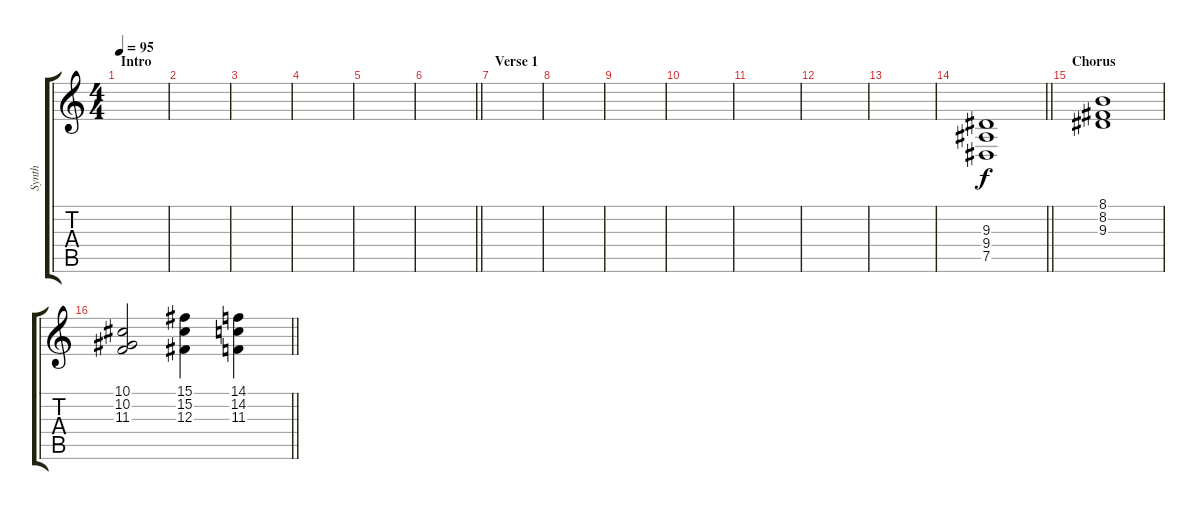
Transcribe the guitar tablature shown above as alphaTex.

\track ("Synth" "Synth") {instrument tremolostrings}
\staff {score tabs}
\tuning (Eb4 Bb3 Gb3 Db3 Ab2 Db2) {hide}
\ts (4 4)
\section ("" "Intro")
\tempo 95
\clef g2
\ks c
|
|
|
|
|
\barLineRight lightlight
|
\section ("" "Verse 1")
|
|
|
|
|
|
|
\barLineRight lightlight
(9.3 9.4 7.5).1 |
\section ("" "Chorus")
(8.1 8.2 9.3).1 |
\barLineRight lightlight
(10.1 10.2 11.3).2 (15.1 15.2 12.3).4 (14.1 14.2 11.3).4
